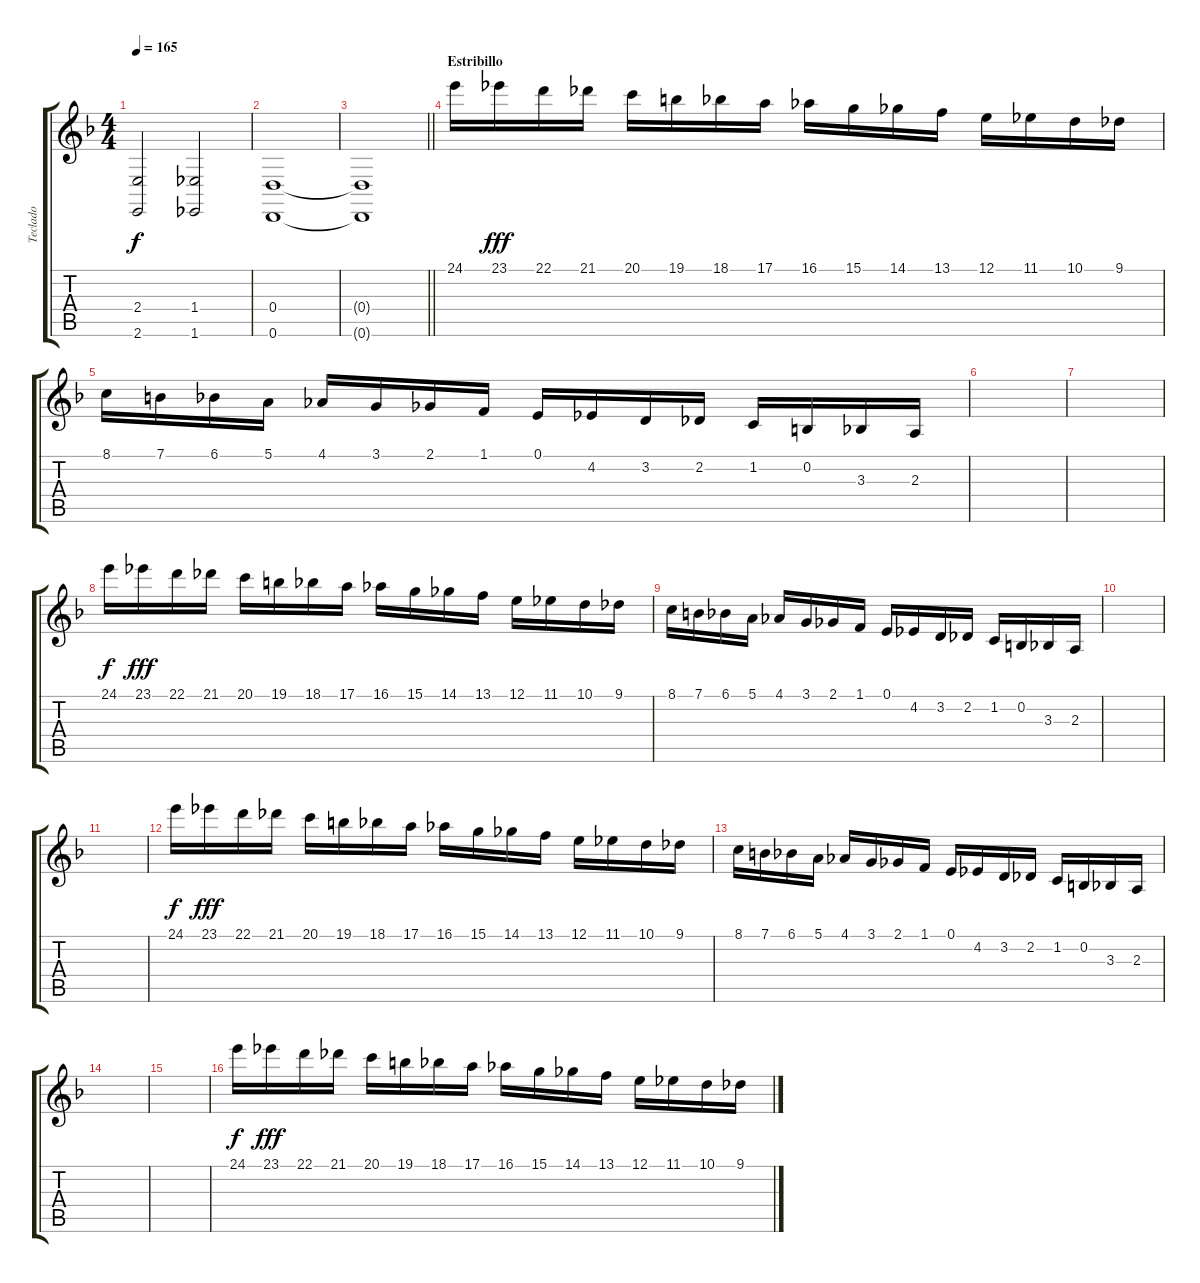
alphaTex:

\track ("Teclado" "Teclado") {instrument stringensemble1}
\staff {score tabs}
\tuning (E4 B3 G3 D3 A2 D2) {hide}
\ts (4 4)
\tempo 165
\clef g2
\ks f
(2.4 2.6).2{dy f} (1.4 1.6).2 |
(0.4 0.6).1 |
\barLineRight lightlight
(0.4{t} 0.6{t}).1 |
\section ("" "Estribillo")
24.1.16 23.1.16{dy fff} 22.1.16 21.1.16 20.1.16 19.1.16 18.1.16 17.1.16 16.1.16 15.1.16 14.1.16 13.1.16 12.1.16 11.1.16 10.1.16 9.1.16 |
8.1.16 7.1.16 6.1.16 5.1.16 4.1.16 3.1.16 2.1.16 1.1.16 0.1.16 4.2.16 3.2.16 2.2.16 1.2.16 0.2.16 3.3.16 2.3.16 |
|
|
24.1.16{dy f} 23.1.16{dy fff} 22.1.16 21.1.16 20.1.16 19.1.16 18.1.16 17.1.16 16.1.16 15.1.16 14.1.16 13.1.16 12.1.16 11.1.16 10.1.16 9.1.16 |
8.1.16 7.1.16 6.1.16 5.1.16 4.1.16 3.1.16 2.1.16 1.1.16 0.1.16 4.2.16 3.2.16 2.2.16 1.2.16 0.2.16 3.3.16 2.3.16 |
|
|
24.1.16{dy f} 23.1.16{dy fff} 22.1.16 21.1.16 20.1.16 19.1.16 18.1.16 17.1.16 16.1.16 15.1.16 14.1.16 13.1.16 12.1.16 11.1.16 10.1.16 9.1.16 |
8.1.16 7.1.16 6.1.16 5.1.16 4.1.16 3.1.16 2.1.16 1.1.16 0.1.16 4.2.16 3.2.16 2.2.16 1.2.16 0.2.16 3.3.16 2.3.16 |
|
|
24.1.16{dy f} 23.1.16{dy fff} 22.1.16 21.1.16 20.1.16 19.1.16 18.1.16 17.1.16 16.1.16 15.1.16 14.1.16 13.1.16 12.1.16 11.1.16 10.1.16 9.1.16
